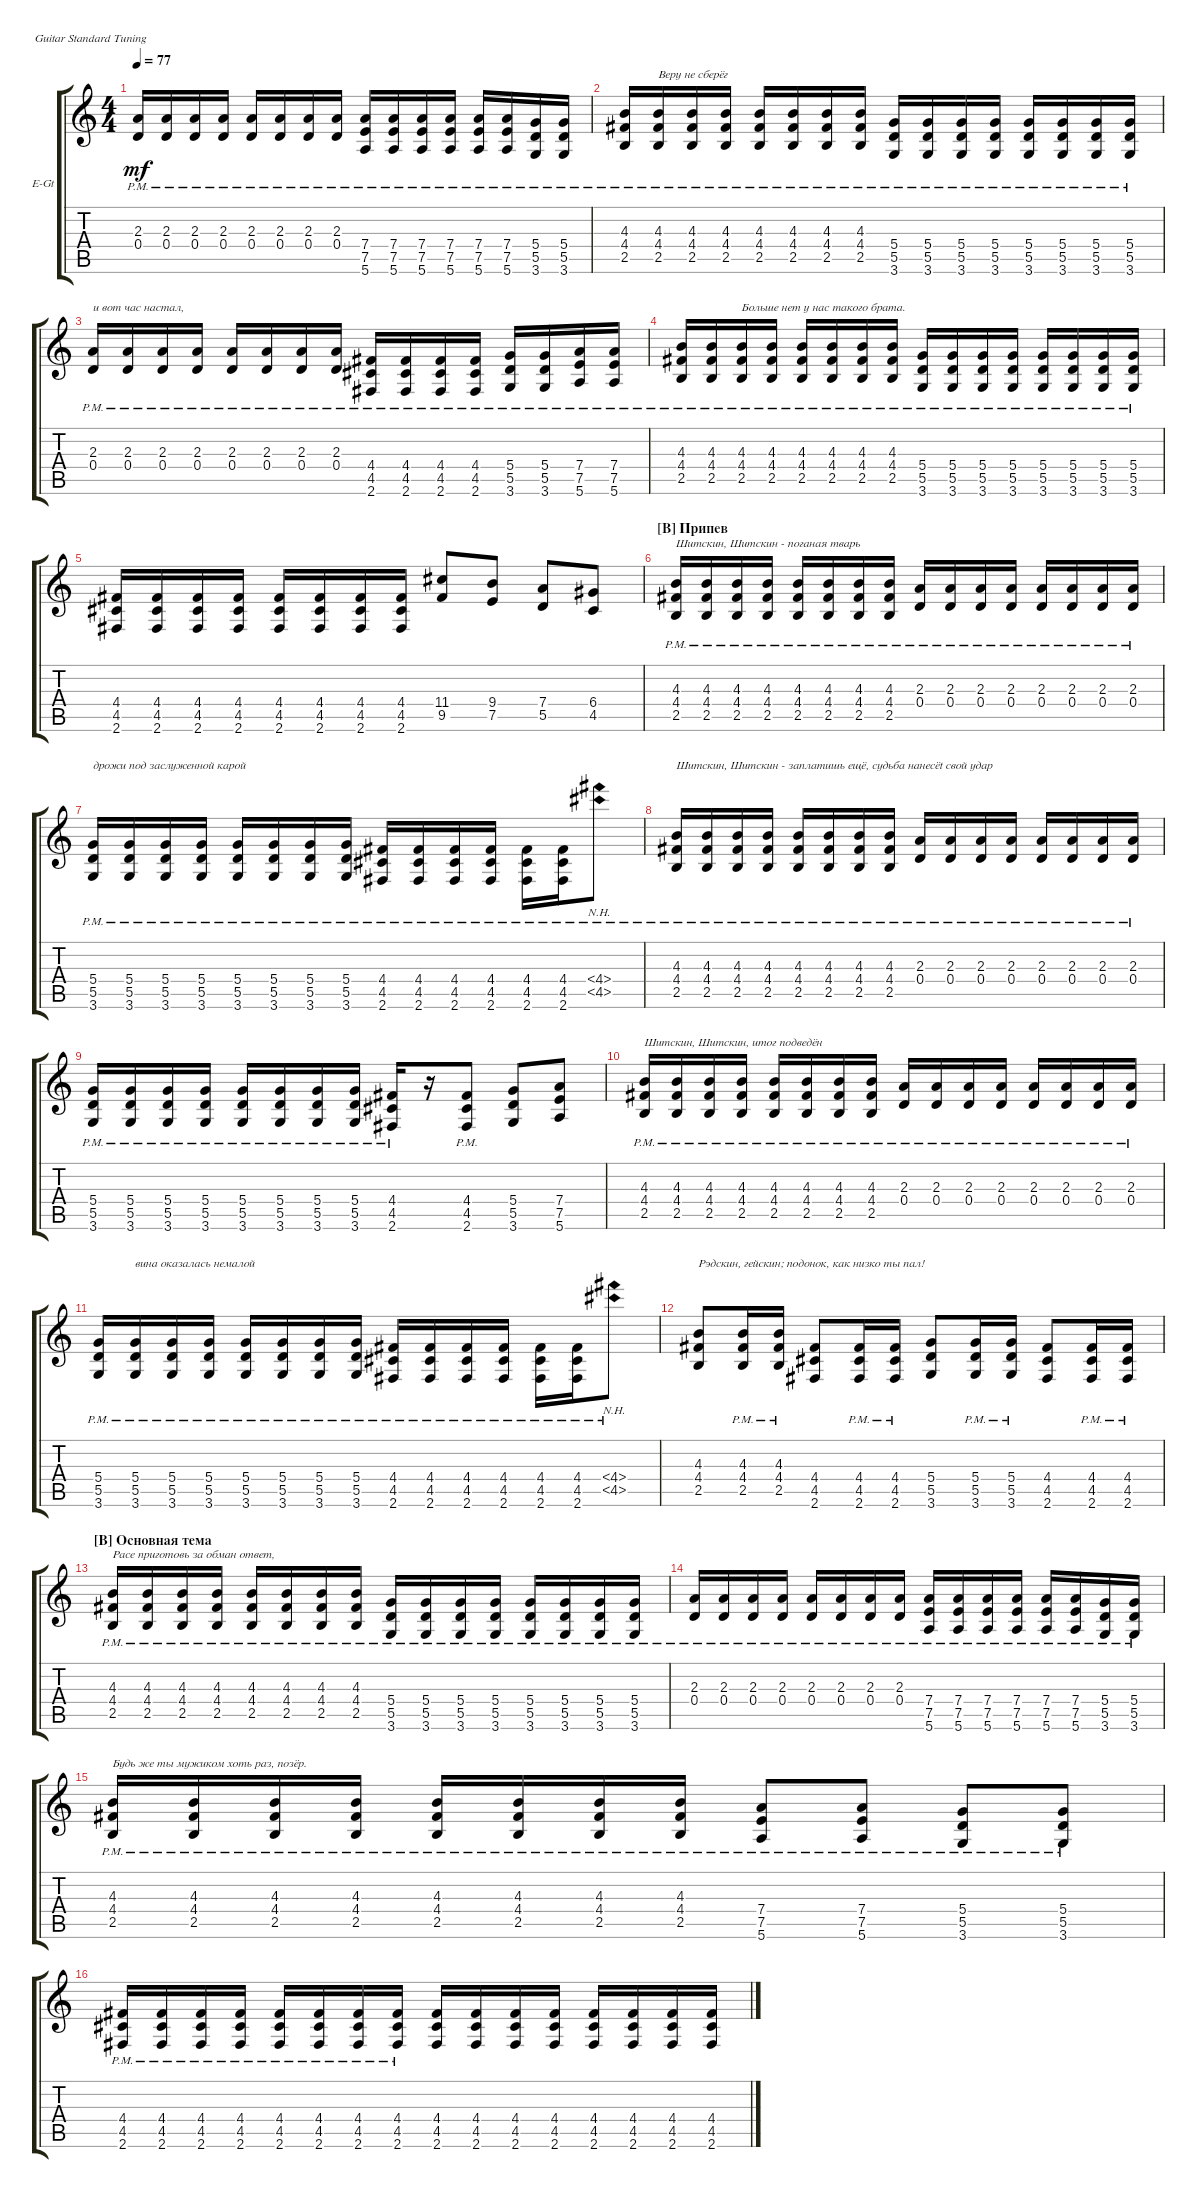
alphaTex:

\bracketExtendMode groupsimilarinstruments
\firstSystemTrackNameOrientation horizontal
\otherSystemsTrackNameOrientation horizontal
\track ("Guitar" "E-Gt") {instrument distortionguitar}
\staff {score tabs}
\tuning (E4 B3 G3 D3 A2 E2)
\ts (4 4)
\tempo 77
\clef g2
\ks c
(0.4{pm} 2.3{pm}).16{dy mf} (0.4{pm} 2.3{pm}).16 (0.4{pm} 2.3{pm}).16 (0.4{pm} 2.3{pm}).16 (0.4{pm} 2.3{pm}).16 (0.4{pm} 2.3{pm}).16 (0.4{pm} 2.3{pm}).16 (0.4{pm} 2.3{pm}).16 (5.6{pm} 7.5{pm} 7.4{pm}).16 (5.6{pm} 7.5{pm} 7.4{pm}).16 (5.6{pm} 7.5{pm} 7.4{pm}).16 (5.6{pm} 7.5{pm} 7.4{pm}).16 (5.6{pm} 7.5{pm} 7.4{pm}).16 (5.6{pm} 7.5{pm} 7.4{pm}).16 (3.6{pm} 5.5{pm} 5.4{pm}).16 (3.6{pm} 5.5{pm} 5.4{pm}).16 |
(2.5{pm} 4.4{pm} 4.3{pm}).16 (2.5{pm} 4.4{pm} 4.3{pm}).16{txt "Веру не сберёг"} (2.5{pm} 4.4{pm} 4.3{pm}).16 (2.5{pm} 4.4{pm} 4.3{pm}).16 (2.5{pm} 4.4{pm} 4.3{pm}).16 (2.5{pm} 4.4{pm} 4.3{pm}).16 (2.5{pm} 4.4{pm} 4.3{pm}).16 (2.5{pm} 4.4{pm} 4.3{pm}).16 (3.6{pm} 5.5{pm} 5.4{pm}).16 (3.6{pm} 5.5{pm} 5.4{pm}).16 (3.6{pm} 5.5{pm} 5.4{pm}).16 (3.6{pm} 5.5{pm} 5.4{pm}).16 (3.6{pm} 5.5{pm} 5.4{pm}).16 (3.6{pm} 5.5{pm} 5.4{pm}).16 (3.6{pm} 5.5{pm} 5.4{pm}).16 (3.6{pm} 5.5{pm} 5.4{pm}).16 |
(0.4{pm} 2.3{pm}).16{txt "и вот час настал,"} (0.4{pm} 2.3{pm}).16 (0.4{pm} 2.3{pm}).16 (0.4{pm} 2.3{pm}).16 (0.4{pm} 2.3{pm}).16 (0.4{pm} 2.3{pm}).16 (0.4{pm} 2.3{pm}).16 (0.4{pm} 2.3{pm}).16 (2.6{pm} 4.5{pm} 4.4{pm}).16 (2.6{pm} 4.4{pm} 4.5{pm}).16 (2.6{pm} 4.5{pm} 4.4{pm}).16 (2.6{pm} 4.4{pm} 4.5{pm}).16 (3.6{pm} 5.5{pm} 5.4{pm}).16 (3.6{pm} 5.4{pm} 5.5{pm}).16 (5.6{pm} 7.5{pm} 7.4{pm}).16 (5.6{pm} 7.4{pm} 7.5{pm}).16 |
(2.5{pm} 4.4{pm} 4.3{pm}).16 (2.5{pm} 4.4{pm} 4.3{pm}).16 (2.5{pm} 4.4{pm} 4.3{pm}).16{txt "Больше нет у нас такого брата."} (2.5{pm} 4.4{pm} 4.3{pm}).16 (2.5{pm} 4.4{pm} 4.3{pm}).16 (2.5{pm} 4.4{pm} 4.3{pm}).16 (2.5{pm} 4.4{pm} 4.3{pm}).16 (2.5{pm} 4.4{pm} 4.3{pm}).16 (3.6{pm} 5.5{pm} 5.4{pm}).16 (3.6{pm} 5.5{pm} 5.4{pm}).16 (3.6{pm} 5.5{pm} 5.4{pm}).16 (3.6{pm} 5.5{pm} 5.4{pm}).16 (3.6{pm} 5.5{pm} 5.4{pm}).16 (3.6{pm} 5.5{pm} 5.4{pm}).16 (3.6{pm} 5.5{pm} 5.4{pm}).16 (3.6{pm} 5.5{pm} 5.4{pm}).16 |
(2.6 4.5 4.4).16 (2.6 4.5 4.4).16 (2.6 4.5 4.4).16 (2.6 4.5 4.4).16 (2.6 4.5 4.4).16 (2.6 4.5 4.4).16 (2.6 4.5 4.4).16 (2.6 4.5 4.4).16 (9.5 11.4).8 (7.5 9.4).8 (5.5 7.4).8 (4.5 6.4).8 |
\section ("B" "Припев")
(2.5{pm} 4.4{pm} 4.3{pm}).16{txt "Шитскин, Шитскин - поганая тварь"} (2.5{pm} 4.4{pm} 4.3{pm}).16 (2.5{pm} 4.4{pm} 4.3{pm}).16 (2.5{pm} 4.4{pm} 4.3{pm}).16 (2.5{pm} 4.4{pm} 4.3{pm}).16 (2.5{pm} 4.4{pm} 4.3{pm}).16 (2.5{pm} 4.4{pm} 4.3{pm}).16 (2.5{pm} 4.4{pm} 4.3{pm}).16 (0.4{pm} 2.3{pm}).16 (0.4{pm} 2.3{pm}).16 (0.4{pm} 2.3{pm}).16 (0.4{pm} 2.3{pm}).16 (0.4{pm} 2.3{pm}).16 (0.4{pm} 2.3{pm}).16 (0.4{pm} 2.3{pm}).16 (0.4{pm} 2.3{pm}).16 |
(3.6{pm} 5.5{pm} 5.4{pm}).16{txt "дрожи под заслуженной карой"} (3.6{pm} 5.5{pm} 5.4{pm}).16 (3.6{pm} 5.5{pm} 5.4{pm}).16 (3.6{pm} 5.5{pm} 5.4{pm}).16 (3.6{pm} 5.5{pm} 5.4{pm}).16 (3.6{pm} 5.5{pm} 5.4{pm}).16 (3.6{pm} 5.5{pm} 5.4{pm}).16 (3.6{pm} 5.5{pm} 5.4{pm}).16 (2.6{pm} 4.5{pm} 4.4{pm}).16 (2.6{pm} 4.4{pm} 4.5{pm}).16 (2.6{pm} 4.5{pm} 4.4{pm}).16 (2.6{pm} 4.4{pm} 4.5{pm}).16 (2.6{pm} 4.5{pm} 4.4{pm}).16 (2.6{pm} 4.4{pm} 4.5{pm}).16 (4.4{nh pm} 4.5{nh pm}).8 |
(2.5{pm} 4.4{pm} 4.3{pm}).16{txt "Шитскин, Шитскин - заплатишь ещё, судьба нанесёt свой удар"} (2.5{pm} 4.4{pm} 4.3{pm}).16 (2.5{pm} 4.4{pm} 4.3{pm}).16 (2.5{pm} 4.4{pm} 4.3{pm}).16 (2.5{pm} 4.4{pm} 4.3{pm}).16 (2.5{pm} 4.4{pm} 4.3{pm}).16 (2.5{pm} 4.4{pm} 4.3{pm}).16 (2.5{pm} 4.4{pm} 4.3{pm}).16 (0.4{pm} 2.3{pm}).16 (0.4{pm} 2.3{pm}).16 (0.4{pm} 2.3{pm}).16 (0.4{pm} 2.3{pm}).16 (0.4{pm} 2.3{pm}).16 (0.4{pm} 2.3{pm}).16 (0.4{pm} 2.3{pm}).16 (0.4{pm} 2.3{pm}).16 |
(3.6{pm} 5.5{pm} 5.4{pm}).16 (3.6{pm} 5.5{pm} 5.4{pm}).16 (3.6{pm} 5.5{pm} 5.4{pm}).16 (3.6{pm} 5.5{pm} 5.4{pm}).16 (3.6{pm} 5.5{pm} 5.4{pm}).16 (3.6{pm} 5.5{pm} 5.4{pm}).16 (3.6{pm} 5.5{pm} 5.4{pm}).16 (3.6{pm} 5.5{pm} 5.4{pm}).16 (2.6{pm} 4.5{pm} 4.4{pm}).16 r.16 (4.4{pm} 4.5{pm} 2.6).8 (3.6 5.5 5.4).8 (5.6 7.4 7.5).8 |
(2.5{pm} 4.4{pm} 4.3{pm}).16{txt "Шитскин, Шитскин, итог подведён"} (2.5{pm} 4.4{pm} 4.3{pm}).16 (2.5{pm} 4.4{pm} 4.3{pm}).16 (2.5{pm} 4.4{pm} 4.3{pm}).16 (2.5{pm} 4.4{pm} 4.3{pm}).16 (2.5{pm} 4.4{pm} 4.3{pm}).16 (2.5{pm} 4.4{pm} 4.3{pm}).16 (2.5{pm} 4.4{pm} 4.3{pm}).16 (0.4{pm} 2.3{pm}).16 (0.4{pm} 2.3{pm}).16 (0.4{pm} 2.3{pm}).16 (0.4{pm} 2.3{pm}).16 (0.4{pm} 2.3{pm}).16 (0.4{pm} 2.3{pm}).16 (0.4{pm} 2.3{pm}).16 (0.4{pm} 2.3{pm}).16 |
(3.6{pm} 5.5{pm} 5.4{pm}).16 (3.6{pm} 5.5{pm} 5.4{pm}).16{txt "вина оказалась немалой"} (3.6{pm} 5.5{pm} 5.4{pm}).16 (3.6{pm} 5.5{pm} 5.4{pm}).16 (3.6{pm} 5.5{pm} 5.4{pm}).16 (3.6{pm} 5.5{pm} 5.4{pm}).16 (3.6{pm} 5.5{pm} 5.4{pm}).16 (3.6{pm} 5.5{pm} 5.4{pm}).16 (2.6{pm} 4.5{pm} 4.4{pm}).16 (2.6{pm} 4.4{pm} 4.5{pm}).16 (2.6{pm} 4.5{pm} 4.4{pm}).16 (2.6{pm} 4.4{pm} 4.5{pm}).16 (2.6{pm} 4.5{pm} 4.4{pm}).16 (2.6{pm} 4.4{pm} 4.5{pm}).16 (4.4{nh pm} 4.5{nh pm}).8 |
(2.5 4.4 4.3).8{txt "Рэдскин, гейскин; подонок, как низко ты пал! "} (2.5{pm} 4.4{pm} 4.3{pm}).16 (2.5{pm} 4.4{pm} 4.3{pm}).16 (2.6 4.5 4.4).8 (2.6{pm} 4.4{pm} 4.5{pm}).16 (2.6{pm} 4.5{pm} 4.4{pm}).16 (3.6 5.4 5.5).8 (3.6{pm} 5.5{pm} 5.4{pm}).16 (3.6{pm} 5.4{pm} 5.5{pm}).16 (2.6 4.4 4.5).8 (2.6{pm} 4.5{pm} 4.4{pm}).16 (2.6{pm} 4.5{pm} 4.4{pm}).16 |
\section ("B" "Основная тема")
(2.5{pm} 4.4{pm} 4.3{pm}).16{txt "Расе приготовь за обман ответ,"} (2.5{pm} 4.4{pm} 4.3{pm}).16 (2.5{pm} 4.4{pm} 4.3{pm}).16 (2.5{pm} 4.4{pm} 4.3{pm}).16 (2.5{pm} 4.4{pm} 4.3{pm}).16 (2.5{pm} 4.4{pm} 4.3{pm}).16 (2.5{pm} 4.4{pm} 4.3{pm}).16 (2.5{pm} 4.4{pm} 4.3{pm}).16 (3.6{pm} 5.5{pm} 5.4{pm}).16 (3.6{pm} 5.5{pm} 5.4{pm}).16 (3.6{pm} 5.5{pm} 5.4{pm}).16 (3.6{pm} 5.5{pm} 5.4{pm}).16 (3.6{pm} 5.5{pm} 5.4{pm}).16 (3.6{pm} 5.5{pm} 5.4{pm}).16 (3.6{pm} 5.5{pm} 5.4{pm}).16 (3.6{pm} 5.5{pm} 5.4{pm}).16 |
(0.4{pm} 2.3{pm}).16 (0.4{pm} 2.3{pm}).16 (0.4{pm} 2.3{pm}).16 (0.4{pm} 2.3{pm}).16 (0.4{pm} 2.3{pm}).16 (0.4{pm} 2.3{pm}).16 (0.4{pm} 2.3{pm}).16 (0.4{pm} 2.3{pm}).16 (5.6{pm} 7.5{pm} 7.4{pm}).16 (5.6{pm} 7.5{pm} 7.4{pm}).16 (5.6{pm} 7.5{pm} 7.4{pm}).16 (5.6{pm} 7.5{pm} 7.4{pm}).16 (5.6{pm} 7.5{pm} 7.4{pm}).16 (5.6{pm} 7.5{pm} 7.4{pm}).16 (3.6{pm} 5.5{pm} 5.4{pm}).16 (3.6{pm} 5.5{pm} 5.4{pm}).16 |
(2.5{pm} 4.4{pm} 4.3{pm}).16{txt "Будь же ты мужиком хоть раз, позёр."} (2.5{pm} 4.3{pm} 4.4{pm}).16 (2.5{pm} 4.4{pm} 4.3{pm}).16 (2.5{pm} 4.3{pm} 4.4{pm}).16 (2.5{pm} 4.4{pm} 4.3{pm}).16 (2.5{pm} 4.3{pm} 4.4{pm}).16 (2.5{pm} 4.4{pm} 4.3{pm}).16 (2.5{pm} 4.3{pm} 4.4{pm}).16 (5.6{pm} 7.5{pm} 7.4{pm}).8 (5.6{pm} 7.4{pm} 7.5{pm}).8 (3.6{pm} 5.4{pm} 5.5{pm}).8 (3.6{pm} 5.5{pm} 5.4{pm}).8 |
(2.6{pm} 4.4{pm} 4.5{pm}).16 (2.6{pm} 4.5{pm} 4.4{pm}).16 (2.6{pm} 4.4{pm} 4.5{pm}).16 (2.6{pm} 4.5{pm} 4.4{pm}).16 (2.6{pm} 4.4{pm} 4.5{pm}).16 (2.6{pm} 4.5{pm} 4.4{pm}).16 (2.6{pm} 4.4{pm} 4.5{pm}).16 (2.6{pm} 4.5{pm} 4.4{pm}).16 (2.6 4.4 4.5).16 (2.6 4.5 4.4).16 (2.6 4.4 4.5).16 (2.6 4.5 4.4).16 (2.6 4.4 4.5).16 (2.6 4.5 4.4).16 (2.6 4.4 4.5).16 (2.6 4.5 4.4).16
